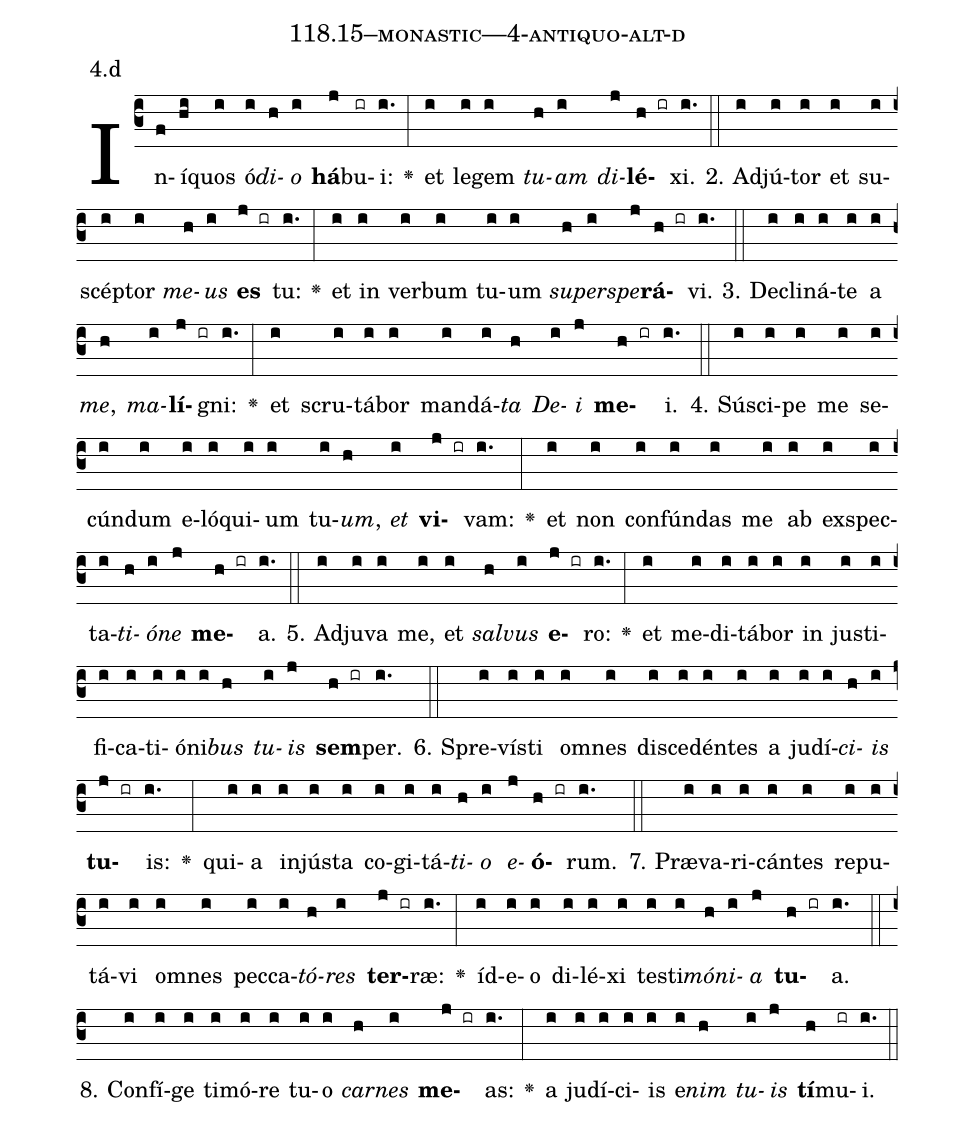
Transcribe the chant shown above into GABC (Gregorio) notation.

name: 118.15--monastic---4-antiquo-alt-d;
annotation: 4.d;
%%
(c3)In(f)í(hi)quos(i) ó(i)<i>di</i>(h)<i>o</i>(i) <b>há</b>(j)bu(ir)i:(i.) <v>\greheightstar</v>(:) et(i) le(i)gem(i) <i>tu</i>(h)<i>am</i>(i) <i>di</i>(j)<b>lé</b>(h ir)xi.(i.) (::)
2. Ad(i)jú(i)tor(i) et(i) su(i)scép(i)tor(i) <i>me</i>(h)<i>us</i>(i) <b>es</b>(j ir) tu:(i.) <v>\greheightstar</v>(:) et(i) in(i) ver(i)bum(i) tu(i)um(i) <i>su</i>(h)<i>per</i>(i)<i>spe</i>(j)<b>rá</b>(h ir)vi.(i.) (::)
3. De(i)cli(i)ná(i)te(i) a(i) <i>me</i>,(h) <i>ma</i>(i)<b>lí</b>(j ir)gni:(i.) <v>\greheightstar</v>(:) et(i) scru(i)tá(i)bor(i) man(i)dá(i)<i>ta</i>(h) <i>De</i>(i)<i>i</i>(j) <b>me</b>(h ir)i.(i.) (::)
4. Sú(i)sci(i)pe(i) me(i) se(i)cún(i)dum(i) e(i)ló(i)qui(i)um(i) tu(i)<i>um</i>,(h) <i>et</i>(i) <b>vi</b>(j ir)vam:(i.) <v>\greheightstar</v>(:) et(i) non(i) con(i)fún(i)das(i) me(i) ab(i) ex(i)spec(i)ta(i)<i>ti</i>(h)<i>ó</i>(i)<i>ne</i>(j) <b>me</b>(h ir)a.(i.) (::)
5. Ad(i)ju(i)va(i) me,(i) et(i) <i>sal</i>(h)<i>vus</i>(i) <b>e</b>(j ir)ro:(i.) <v>\greheightstar</v>(:) et(i) me(i)di(i)tá(i)bor(i) in(i) jus(i)ti(i)fi(i)ca(i)ti(i)ó(i)ni(i)<i>bus</i>(h) <i>tu</i>(i)<i>is</i>(j) <b>sem</b>(h ir)per.(i.) (::)
6. Spre(i)vís(i)ti(i) om(i)nes(i) di(i)sce(i)dén(i)tes(i) a(i) ju(i)dí(i)<i>ci</i>(h)<i>is</i>(i) <b>tu</b>(j ir)is:(i.) <v>\greheightstar</v>(:) qui(i)a(i) in(i)jús(i)ta(i) co(i)gi(i)tá(i)<i>ti</i>(h)<i>o</i>(i) <i>e</i>(j)<b>ó</b>(h ir)rum.(i.) (::)
7. Præ(i)va(i)ri(i)cán(i)tes(i) re(i)pu(i)tá(i)vi(i) om(i)nes(i) pec(i)ca(i)<i>tó</i>(h)<i>res</i>(i) <b>ter</b>(j ir)ræ:(i.) <v>\greheightstar</v>(:) íd(i)e(i)o(i) di(i)lé(i)xi(i) tes(i)ti(i)<i>mó</i>(h)<i>ni</i>(i)<i>a</i>(j) <b>tu</b>(h ir)a.(i.) (::)
8. Con(i)fí(i)ge(i) ti(i)mó(i)re(i) tu(i)o(i) <i>car</i>(h)<i>nes</i>(i) <b>me</b>(j ir)as:(i.) <v>\greheightstar</v>(:) a(i) ju(i)dí(i)ci(i)is(i) e(i)<i>nim</i>(h) <i>tu</i>(i)<i>is</i>(j) <b>tí</b>(h)mu(ir)i.(i.) (::)
